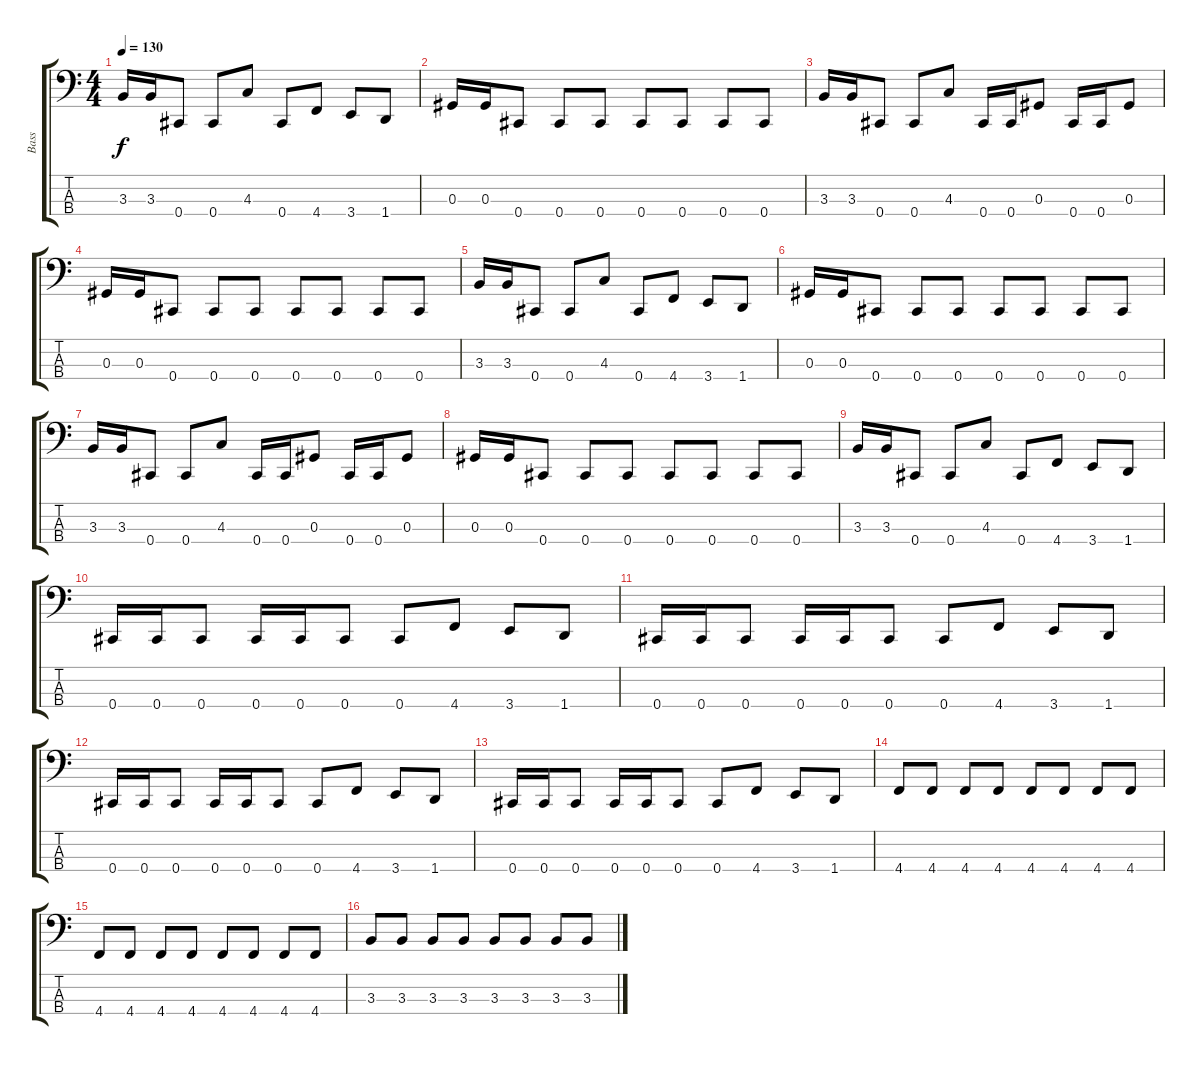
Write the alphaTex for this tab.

\track ("Bass" "Bass") {instrument electricbasspick}
\staff {score tabs}
\tuning (Gb2 Db2 Ab1 Db1) {hide}
\ts (4 4)
\tempo 130
\clef f4
\ks c
3.3.16{dy f} 3.3.16 0.4.8 0.4.8 4.3.8 0.4.8 4.4.8 3.4.8 1.4.8 |
0.3.16 0.3.16 0.4.8 0.4.8 0.4.8 0.4.8 0.4.8 0.4.8 0.4.8 |
3.3.16 3.3.16 0.4.8 0.4.8 4.3.8 0.4.16 0.4.16 0.3.8 0.4.16 0.4.16 0.3.8 |
0.3.16 0.3.16 0.4.8 0.4.8 0.4.8 0.4.8 0.4.8 0.4.8 0.4.8 |
3.3.16 3.3.16 0.4.8 0.4.8 4.3.8 0.4.8 4.4.8 3.4.8 1.4.8 |
0.3.16 0.3.16 0.4.8 0.4.8 0.4.8 0.4.8 0.4.8 0.4.8 0.4.8 |
3.3.16 3.3.16 0.4.8 0.4.8 4.3.8 0.4.16 0.4.16 0.3.8 0.4.16 0.4.16 0.3.8 |
0.3.16 0.3.16 0.4.8 0.4.8 0.4.8 0.4.8 0.4.8 0.4.8 0.4.8 |
3.3.16 3.3.16 0.4.8 0.4.8 4.3.8 0.4.8 4.4.8 3.4.8 1.4.8 |
0.4.16 0.4.16 0.4.8 0.4.16 0.4.16 0.4.8 0.4.8 4.4.8 3.4.8 1.4.8 |
0.4.16 0.4.16 0.4.8 0.4.16 0.4.16 0.4.8 0.4.8 4.4.8 3.4.8 1.4.8 |
0.4.16 0.4.16 0.4.8 0.4.16 0.4.16 0.4.8 0.4.8 4.4.8 3.4.8 1.4.8 |
0.4.16 0.4.16 0.4.8 0.4.16 0.4.16 0.4.8 0.4.8 4.4.8 3.4.8 1.4.8 |
4.4.8 4.4.8 4.4.8 4.4.8 4.4.8 4.4.8 4.4.8 4.4.8 |
4.4.8 4.4.8 4.4.8 4.4.8 4.4.8 4.4.8 4.4.8 4.4.8 |
3.3.8 3.3.8 3.3.8 3.3.8 3.3.8 3.3.8 3.3.8 3.3.8
